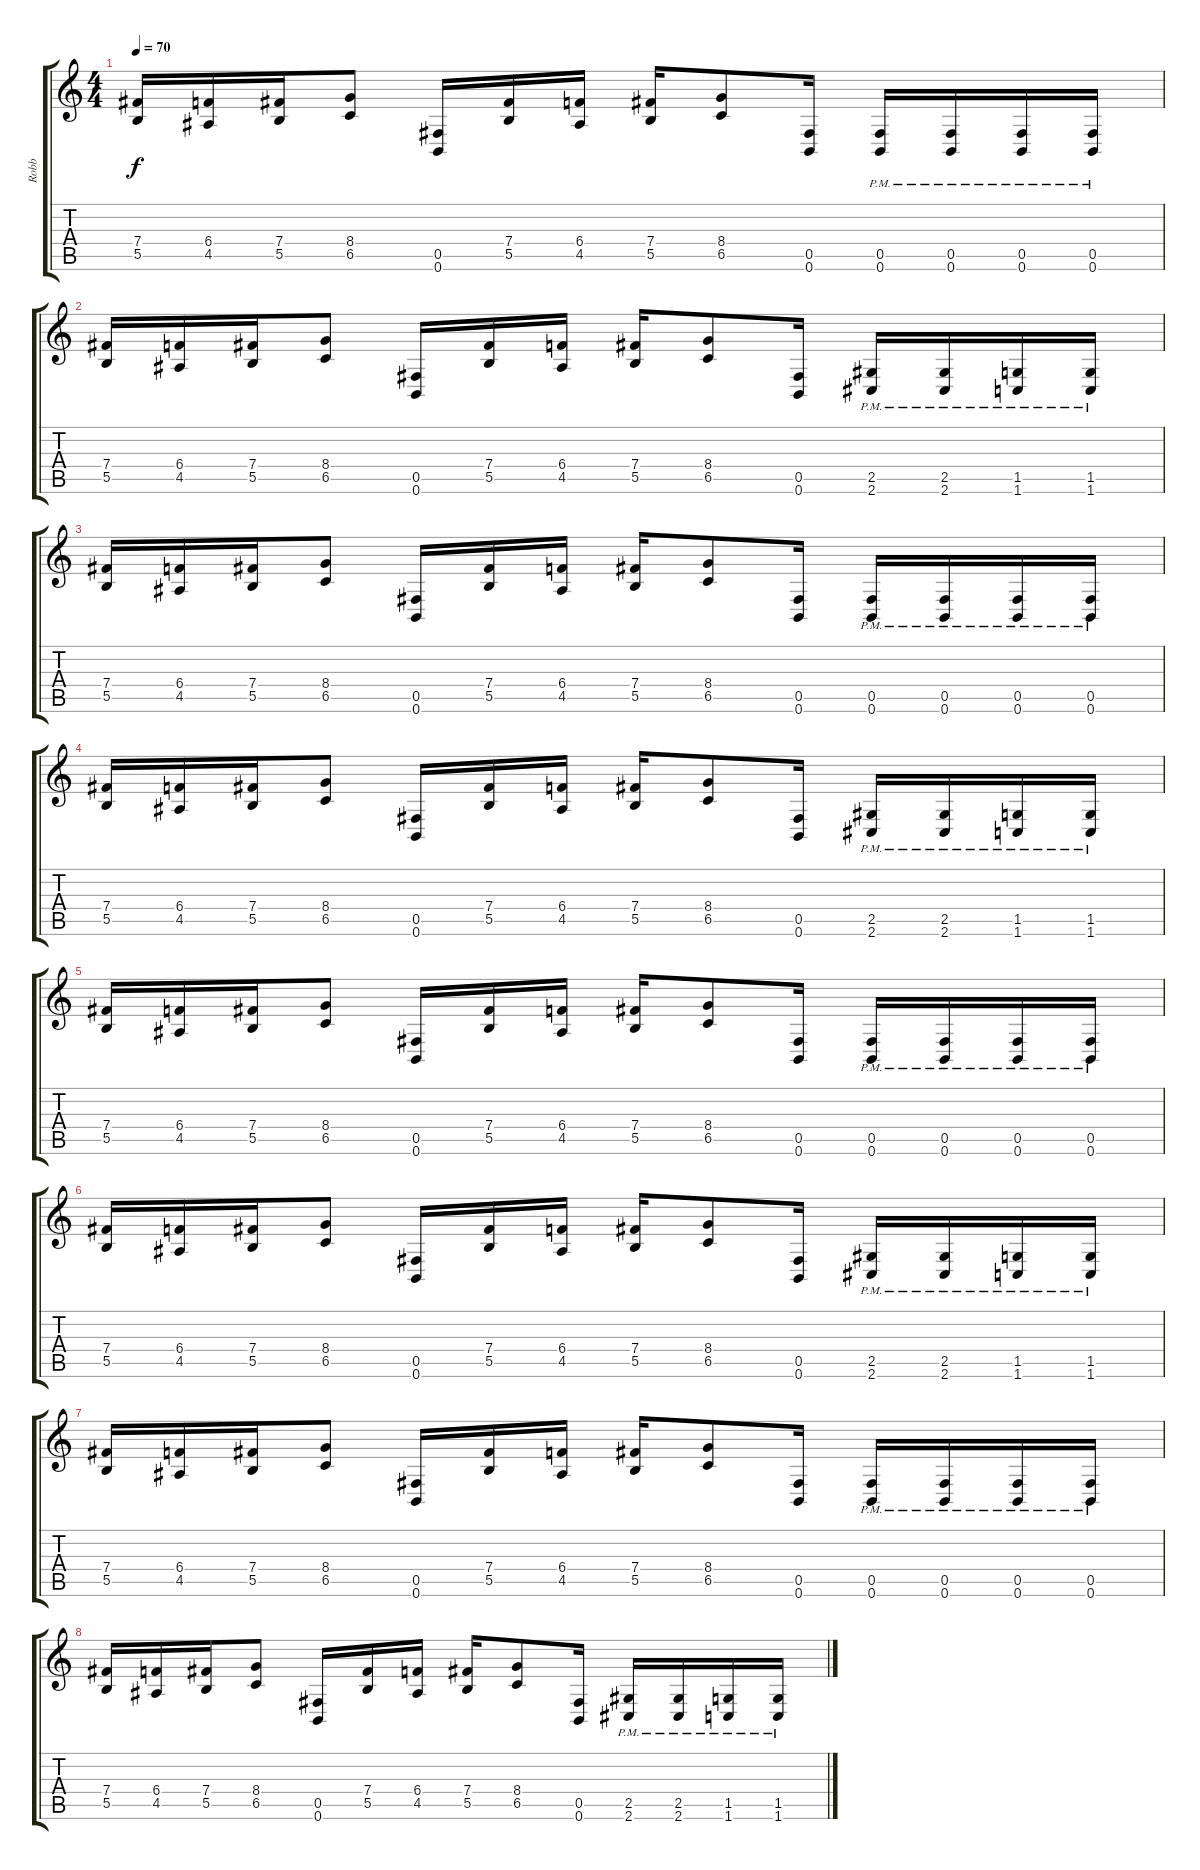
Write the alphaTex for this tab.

\track ("Robb" "Robb") {instrument distortionguitar}
\staff {score tabs}
\tuning (Db4 Ab3 E3 B2 Gb2 B1) {hide}
\ts (4 4)
\tempo 70
\clef g2
\ks c
(7.4 5.5).16{dy f} (6.4 4.5).16 (7.4 5.5).16 (8.4 6.5).8 (0.5 0.6).16 (7.4 5.5).16 (6.4 4.5).16 (7.4 5.5).16 (8.4 6.5).8 (0.5 0.6).16 (0.5{pm} 0.6{pm}).16 (0.5{pm} 0.6{pm}).16 (0.5{pm} 0.6{pm}).16 (0.5{pm} 0.6{pm}).16 |
(7.4 5.5).16 (6.4 4.5).16 (7.4 5.5).16 (8.4 6.5).8 (0.5 0.6).16 (7.4 5.5).16 (6.4 4.5).16 (7.4 5.5).16 (8.4 6.5).8 (0.5 0.6).16 (2.5{pm} 2.6{pm}).16 (2.5{pm} 2.6{pm}).16 (1.5{pm} 1.6{pm}).16 (1.5{pm} 1.6{pm}).16 |
(7.4 5.5).16 (6.4 4.5).16 (7.4 5.5).16 (8.4 6.5).8 (0.5 0.6).16 (7.4 5.5).16 (6.4 4.5).16 (7.4 5.5).16 (8.4 6.5).8 (0.5 0.6).16 (0.5{pm} 0.6{pm}).16 (0.5{pm} 0.6{pm}).16 (0.5{pm} 0.6{pm}).16 (0.5{pm} 0.6{pm}).16 |
(7.4 5.5).16 (6.4 4.5).16 (7.4 5.5).16 (8.4 6.5).8 (0.5 0.6).16 (7.4 5.5).16 (6.4 4.5).16 (7.4 5.5).16 (8.4 6.5).8 (0.5 0.6).16 (2.5{pm} 2.6{pm}).16 (2.5{pm} 2.6{pm}).16 (1.5{pm} 1.6{pm}).16 (1.5{pm} 1.6{pm}).16 |
(7.4 5.5).16 (6.4 4.5).16 (7.4 5.5).16 (8.4 6.5).8 (0.5 0.6).16 (7.4 5.5).16 (6.4 4.5).16 (7.4 5.5).16 (8.4 6.5).8 (0.5 0.6).16 (0.5{pm} 0.6{pm}).16 (0.5{pm} 0.6{pm}).16 (0.5{pm} 0.6{pm}).16 (0.5{pm} 0.6{pm}).16 |
(7.4 5.5).16 (6.4 4.5).16 (7.4 5.5).16 (8.4 6.5).8 (0.5 0.6).16 (7.4 5.5).16 (6.4 4.5).16 (7.4 5.5).16 (8.4 6.5).8 (0.5 0.6).16 (2.5{pm} 2.6{pm}).16 (2.5{pm} 2.6{pm}).16 (1.5{pm} 1.6{pm}).16 (1.5{pm} 1.6{pm}).16 |
(7.4 5.5).16 (6.4 4.5).16 (7.4 5.5).16 (8.4 6.5).8 (0.5 0.6).16 (7.4 5.5).16 (6.4 4.5).16 (7.4 5.5).16 (8.4 6.5).8 (0.5 0.6).16 (0.5{pm} 0.6{pm}).16 (0.5{pm} 0.6{pm}).16 (0.5{pm} 0.6{pm}).16 (0.5{pm} 0.6{pm}).16 |
(7.4 5.5).16 (6.4 4.5).16 (7.4 5.5).16 (8.4 6.5).8 (0.5 0.6).16 (7.4 5.5).16 (6.4 4.5).16 (7.4 5.5).16 (8.4 6.5).8 (0.5 0.6).16 (2.5{pm} 2.6{pm}).16 (2.5{pm} 2.6{pm}).16 (1.5{pm} 1.6{pm}).16 (1.5{pm} 1.6{pm}).16
